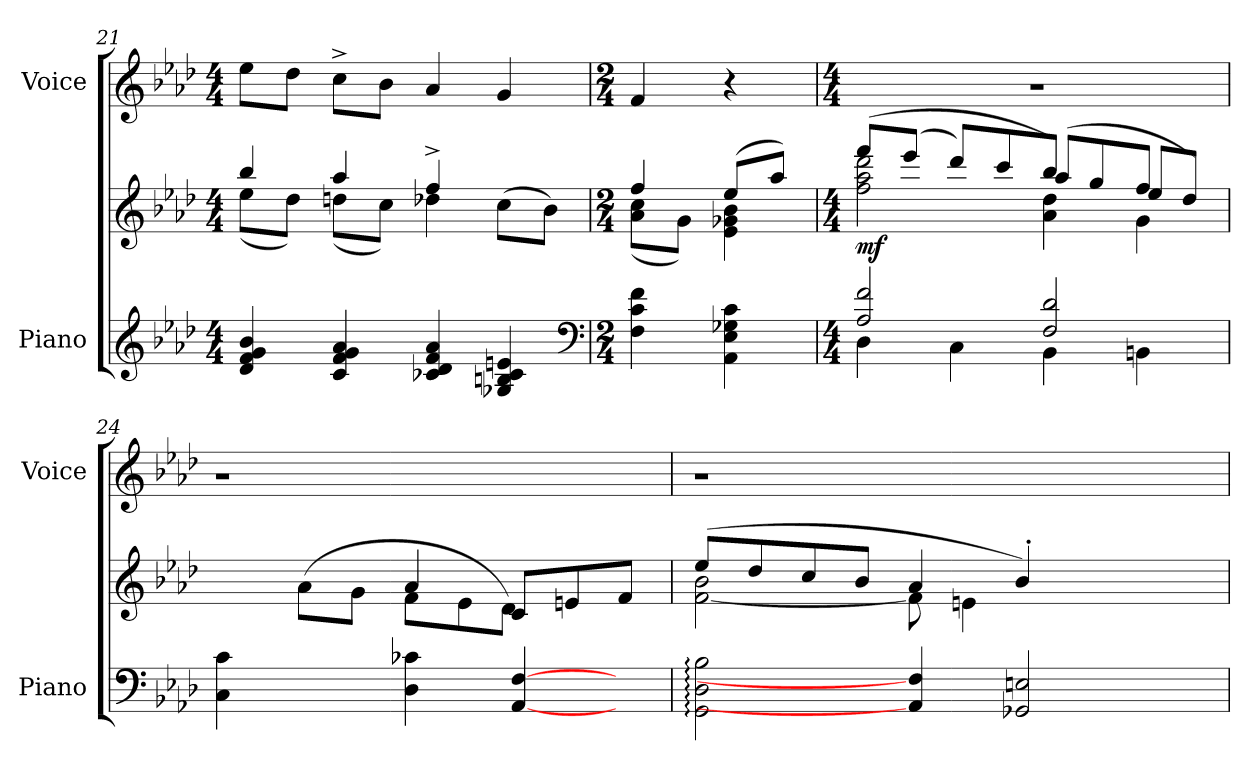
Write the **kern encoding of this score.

**kern	**kern	**dynam	**kern
*part2	*part2	*part2	*part1
*staff3	*staff2	*staff2/3	*staff1
*I"Piano	*	*	*I"Voice
*I'Piano	*	*	*I'Voice
!!LO:PB:g=z
*clefG2	*clefG2	*	*clefG2
*k[b-e-a-d-]	*k[b-e-a-d-]	*	*k[b-e-a-d-]
*M4/4	*M4/4	*	*M4/4
=21	=21	=21	=21
*	*^	*	*
4d-/ 4f/ 4g/ 4b-/	4bb-/	(<8ee-\L	.	8ee-\L
.	.	8dd-\J)	.	8dd-\J
4c/ 4f/ 4g/ 4a-/	4aa-/	(<8ddn\L	.	8cc^<\L
.	.	8cc\J)	.	8b-\J
4c-X/ 4d-/ 4f/ 4a-/	4ff^>/	4dd-X\	.	4a-/
4G-X/ 4Bn/ 4c-/ 4en/	4ryy	(<8cc\L	.	4g/
.	.	8b-\J)	.	.
*clefF4	*	*	*	*
=22	=22	=22	=22	=22
*M2/4	*M2/4	*	*	*M2/4
4F\ 4c\ 4f\	4ff/	(<8a-\ 8cc\L	.	4f/
.	.	8g\J)	.	.
4AA-\ 4E-\ 4G-X\ 4c\	(>8ee-/L	4e-\ 4g-X\ 4b-\	.	4r
.	8aa-/J)	.	.	.
*	*v	*v	*	*
=23	=23	=23	=23
*M4/4	*M4/4	*	*M4/4
*^	*^	*	*
*	*	*	*^	*	*
*	*	*	*	*^	*	*
!	!	!	!	!	!	!LO:DY:b	!
2A-/ 2f/	4D-\	(>8fff/L	2ff\ 2aa-\ 2ddd-\	2ryy	2.ryy	mf	1rcc
.	.	(>8eee-/J	.	.	.	.	.
.	4C\	8ddd-/L)	.	.	.	.	.
.	.	8ccc/	.	.	.	.	.
2F/ 2d-/	4BB-\	8bb-/J)	4a-\ 4dd-\	(>8aa-/L	.	.	.
.	.	4.ryy	.	8gg/	.	.	.
.	4BBn\	.	4g\	8ff/J	8ee-/L	.	.
.	.	.	.	8ryy	8dd-/J)	.	.
*	*	*	*v	*v	*v	*	*
!!LO:LB:g=z
=24	=24	=24	=24	=24	=24
4C\ 4c\	2ryy	2ryy	4ryy	.	1rcc
8ryy	.	.	(<8a-\L	.	.
2.ryy	.	.	8g\J	.	.
.	4D-\ 4c-X\	4a-/	8f\L	.	.
.	.	.	8e-\	.	.
.	[4AA-/ [4F/	8c/L	8d-\J)	.	.
.	.	8en/	4ryy	.	.
.	8ryy	8f/J	.	.	8ryy
*v	*v	*	*	*	*
=25	=25	=25	=25	=25
2GG\: 2D-\: 2B-\:	(>8ee-/L	[<2f\ 2b-\	.	1rcc
.	8dd-/	.	.	.
.	8cc/	.	.	.
.	8b-/J	.	.	.
4AA-/] 4F/]	4a-/	8f\]	.	.
.	.	4en\	.	.
2GG-X/ 2En/	4b-'</)	.	.	.
.	.	4ryy	.	.
.	4ryy	.	.	4ryy
.	.	8ryy	.	.
*	*v	*v	*	*
=	=	=	=
*-	*-	*-	*-
